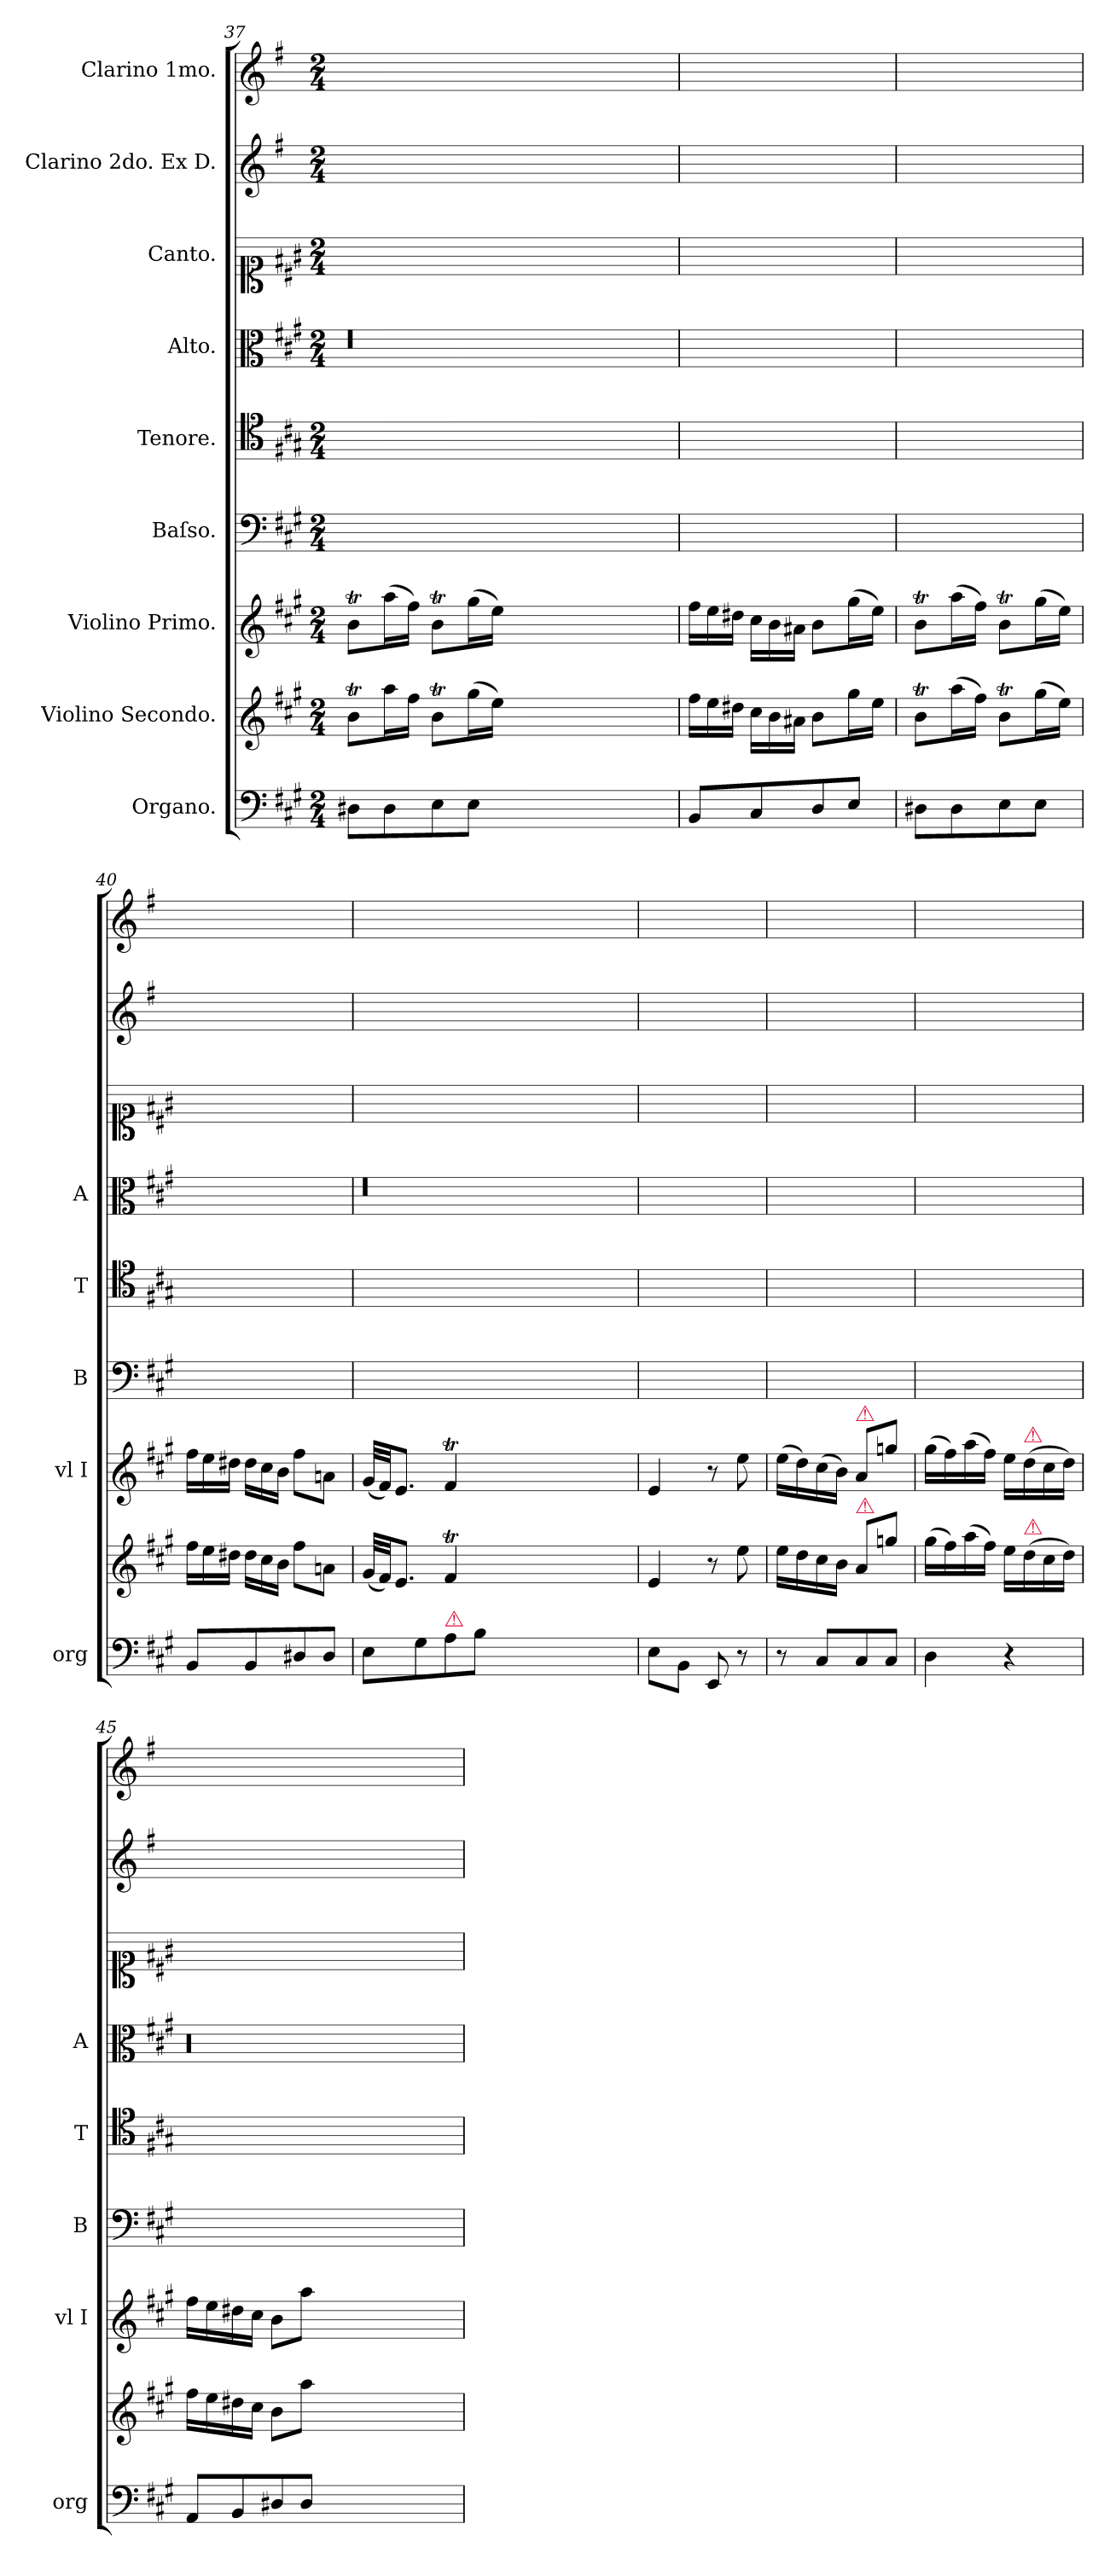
**kern	**kern	**kern	**kern	**kern	**kern	**kern	**kern	**kern
*part9	*part8	*part7	*part6	*part5	*part4	*part3	*part2	*part1
*staff9	*staff8	*staff7	*staff6	*staff5	*staff4	*staff3	*staff2	*staff1
*I"Organo.	*I"Violino Secondo.	*I"Violino Primo.	*I"Baſso.	*I"Tenore.	*I"Alto.	*I"Canto.	*I"Clarino 2do. Ex D.	*I"Clarino 1mo.
*I'org	*	*I'vl I	*I'B	*I'T	*I'A	*	*	*
*clefF4	*clefG2	*clefG2	*clefF4	*clefC4	*clefC3	*clefC1	*clefG2	*clefG2
*	*	*	*	*	*	*	*ITrd-1c-2	*ITrd-1c-2
*k[f#c#g#]	*k[f#c#g#]	*k[f#c#g#]	*k[f#c#g#]	*k[f#c#g#]	*k[f#c#g#]	*k[f#c#g#]	*k[f#c#g#]	*k[f#c#g#]
*M2/4	*M2/4	*M2/4	*M2/4	*M2/4	*M2/4	*M2/4	*M2/4	*M2/4
=37	=37	=37	=37	=37	=37	=37	=37	=37
!	!	!	!	!	!LO:N:vis=00	!	!	!
8D#X\L	8bT\L	8bT\L	2ryy	2ryy	0re	2ryy	2ryy	2ryy
8D#\	16aa\L	(>16aa\L	.	.	.	.	.	.
.	16ff#\JJ	16ff#\JJ)	.	.	.	.	.	.
8E\	8bT\L	8bT\L	.	.	.	.	.	.
8E\J	(>16gg#\L	(>16gg#\L	.	.	.	.	.	.
.	16ee\JJ)	16ee\JJ)	.	.	.	.	.	.
1.ryy	1.ryy	1.ryy	1.ryy	1.ryy	.	1.ryy	1.ryy	1.ryy
=38	=38	=38	=38	=38	=38	=38	=38	=38
*	*Xtuplet	*Xtuplet	*	*	*	*	*	*
8BB/L	24ff#\LL	24ff#\LL	2ryy	2ryy	2ryy	2ryy	2ryy	2ryy
.	24ee\	24ee\	.	.	.	.	.	.
.	24dd#X\JJ	24dd#X\JJ	.	.	.	.	.	.
8C#/	24cc#\LL	24cc#\LL	.	.	.	.	.	.
.	24b\	24b\	.	.	.	.	.	.
.	24a#X\JJ	24a#X\JJ	.	.	.	.	.	.
8D/	8b\L	8b\L	.	.	.	.	.	.
8E/J	16gg#\L	(>16gg#\L	.	.	.	.	.	.
.	16ee\JJ	16ee\JJ)	.	.	.	.	.	.
=39	=39	=39	=39	=39	=39	=39	=39	=39
8D#X\L	8bT\L	8bT\L	2ryy	2ryy	2ryy	2ryy	2ryy	2ryy
8D#\	(>16aa\L	(>16aa\L	.	.	.	.	.	.
.	16ff#\JJ)	16ff#\JJ)	.	.	.	.	.	.
8E\	8bT\L	8bT\L	.	.	.	.	.	.
8E\J	(>16gg#\L	(>16gg#\L	.	.	.	.	.	.
.	16ee\JJ)	16ee\JJ)	.	.	.	.	.	.
=40	=40	=40	=40	=40	=40	=40	=40	=40
8BB/L	24ff#\LL	24ff#\LL	2ryy	2ryy	2ryy	2ryy	2ryy	2ryy
.	24ee\	24ee\	.	.	.	.	.	.
.	24dd#X\JJ	24dd#X\JJ	.	.	.	.	.	.
8BB/	24dd#\LL	24dd#\LL	.	.	.	.	.	.
.	24cc#\	24cc#\	.	.	.	.	.	.
.	24b\JJ	24b\JJ	.	.	.	.	.	.
8D#X/	8ff#\L	8ff#\L	.	.	.	.	.	.
8D#/J	8an\J	8an\J	.	.	.	.	.	.
=41	=41	=41	=41	=41	=41	=41	=41	=41
!	!	!	!	!	!LO:N:vis=00	!	!	!
8E\L	(<32g#/LLL	(<32g#/LLL	2ryy	2ryy	0re	2ryy	2ryy	2ryy
.	32f#/JJ)	32f#/JJ)	.	.	.	.	.	.
.	8.e/J	8.e/J	.	.	.	.	.	.
8G#\	.	.	.	.	.	.	.	.
!LO:TX:a:color=crimson:t=⚠	!	!	!	!	!	!	!	!
8A\	4f#T/	4f#T/	.	.	.	.	.	.
8B\J	.	.	.	.	.	.	.	.
1.ryy	1.ryy	1.ryy	1.ryy	1.ryy	.	1.ryy	1.ryy	1.ryy
=42	=42	=42	=42	=42	=42	=42	=42	=42
8E\L	4e/	4e/	2ryy	2ryy	2ryy	2ryy	2ryy	2ryy
8BB\J	.	.	.	.	.	.	.	.
8EE/	8r	8r	.	.	.	.	.	.
8r	8ee\	8ee\	.	.	.	.	.	.
=43	=43	=43	=43	=43	=43	=43	=43	=43
8r	16ee\LL	(>16ee\LL	2ryy	2ryy	2ryy	2ryy	2ryy	2ryy
.	16dd\	16dd\)	.	.	.	.	.	.
8C#/L	16cc#\	(>16cc#\	.	.	.	.	.	.
.	16b\JJ	16b\JJ)	.	.	.	.	.	.
!	!	!LO:TX:a:color=crimson:t=⚠	!	!	!	!	!	!
!	!LO:TX:a:color=crimson:t=⚠	!	!	!	!	!	!	!
8C#/	8a/L	8a/L	.	.	.	.	.	.
8C#/J	8ggn\J	8ggn\J	.	.	.	.	.	.
=44	=44	=44	=44	=44	=44	=44	=44	=44
4D\	(>16gg#\LL	(>16gg#\LL	2ryy	2ryy	2ryy	2ryy	2ryy	2ryy
.	16ff#\)	16ff#\)	.	.	.	.	.	.
.	(>16aa\	(>16aa\	.	.	.	.	.	.
.	16ff#\JJ)	16ff#\JJ)	.	.	.	.	.	.
4r	16ee\LL	16ee\LL	.	.	.	.	.	.
!	!	!LO:TX:a:color=crimson:t=⚠	!	!	!	!	!	!
!	!LO:TX:a:color=crimson:t=⚠	!	!	!	!	!	!	!
.	(>16dd\	(>16dd\	.	.	.	.	.	.
.	16cc#\	16cc#\	.	.	.	.	.	.
.	16dd\JJ)	16dd\JJ)	.	.	.	.	.	.
=45	=45	=45	=45	=45	=45	=45	=45	=45
!	!	!	!	!	!LO:N:vis=00	!	!	!
8AA/L	16ff#\LL	16ff#\LL	2ryy	2ryy	0r	2ryy	2ryy	2ryy
.	16ee\	16ee\	.	.	.	.	.	.
8BB/	16dd#X\	16dd#X\	.	.	.	.	.	.
.	16cc#\JJ	16cc#\JJ	.	.	.	.	.	.
8D#X/	8b\L	8b\L	.	.	.	.	.	.
8D#/J	8aa\J	8aa\J	.	.	.	.	.	.
1.ryy	1.ryy	1.ryy	1.ryy	1.ryy	.	1.ryy	1.ryy	1.ryy
=	=	=	=	=	=	=	=	=
*-	*-	*-	*-	*-	*-	*-	*-	*-
